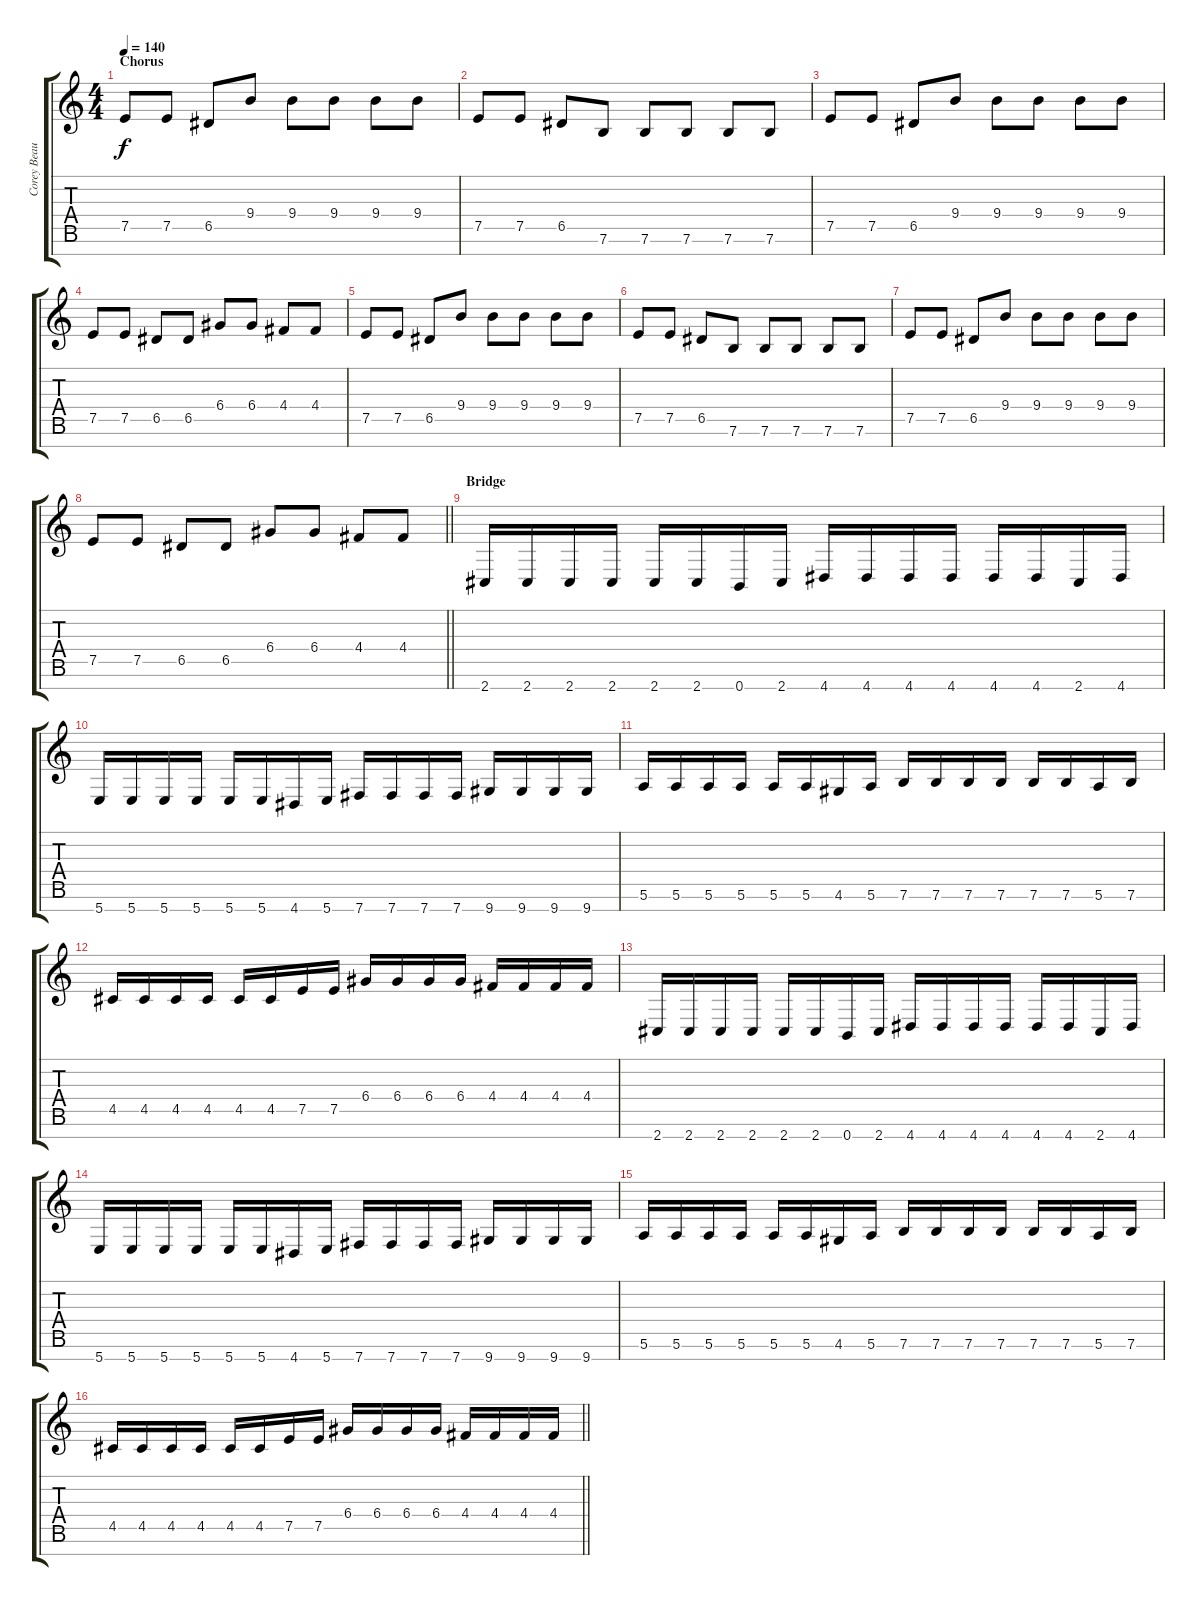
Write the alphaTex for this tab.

\track ("Corey Beaulieu" "Corey Beau") {instrument distortionguitar}
\staff {score tabs}
\tuning (E4 B3 G3 D3 A2 E2 B1) {hide}
\ts (4 4)
\section ("" "Chorus")
\tempo 140
\clef g2
\ks c
7.5.8{dy f volume 16} 7.5.8 6.5.8 9.4.8 9.4.8 9.4.8 9.4.8 9.4.8 |
7.5.8 7.5.8 6.5.8 7.6.8 7.6.8 7.6.8 7.6.8 7.6.8 |
7.5.8 7.5.8 6.5.8 9.4.8 9.4.8 9.4.8 9.4.8 9.4.8 |
7.5.8 7.5.8 6.5.8 6.5.8 6.4.8 6.4.8 4.4.8 4.4.8 |
7.5.8 7.5.8 6.5.8 9.4.8 9.4.8 9.4.8 9.4.8 9.4.8 |
7.5.8 7.5.8 6.5.8 7.6.8 7.6.8 7.6.8 7.6.8 7.6.8 |
7.5.8 7.5.8 6.5.8 9.4.8 9.4.8 9.4.8 9.4.8 9.4.8 |
\barLineRight lightlight
7.5.8 7.5.8 6.5.8 6.5.8 6.4.8 6.4.8 4.4.8 4.4.8 |
\section ("" "Bridge")
2.7.16 2.7.16 2.7.16 2.7.16 2.7.16 2.7.16 0.7.16 2.7.16 4.7.16 4.7.16 4.7.16 4.7.16 4.7.16 4.7.16 2.7.16 4.7.16 |
5.7.16 5.7.16 5.7.16 5.7.16 5.7.16 5.7.16 4.7.16 5.7.16 7.7.16 7.7.16 7.7.16 7.7.16 9.7.16 9.7.16 9.7.16 9.7.16 |
5.6.16 5.6.16 5.6.16 5.6.16 5.6.16 5.6.16 4.6.16 5.6.16 7.6.16 7.6.16 7.6.16 7.6.16 7.6.16 7.6.16 5.6.16 7.6.16 |
4.5.16 4.5.16 4.5.16 4.5.16 4.5.16 4.5.16 7.5.16 7.5.16 6.4.16 6.4.16 6.4.16 6.4.16 4.4.16 4.4.16 4.4.16 4.4.16 |
2.7.16 2.7.16 2.7.16 2.7.16 2.7.16 2.7.16 0.7.16 2.7.16 4.7.16 4.7.16 4.7.16 4.7.16 4.7.16 4.7.16 2.7.16 4.7.16 |
5.7.16 5.7.16 5.7.16 5.7.16 5.7.16 5.7.16 4.7.16 5.7.16 7.7.16 7.7.16 7.7.16 7.7.16 9.7.16 9.7.16 9.7.16 9.7.16 |
5.6.16 5.6.16 5.6.16 5.6.16 5.6.16 5.6.16 4.6.16 5.6.16 7.6.16 7.6.16 7.6.16 7.6.16 7.6.16 7.6.16 5.6.16 7.6.16 |
\barLineRight lightlight
4.5.16 4.5.16 4.5.16 4.5.16 4.5.16 4.5.16 7.5.16 7.5.16 6.4.16 6.4.16 6.4.16 6.4.16 4.4.16 4.4.16 4.4.16 4.4.16
